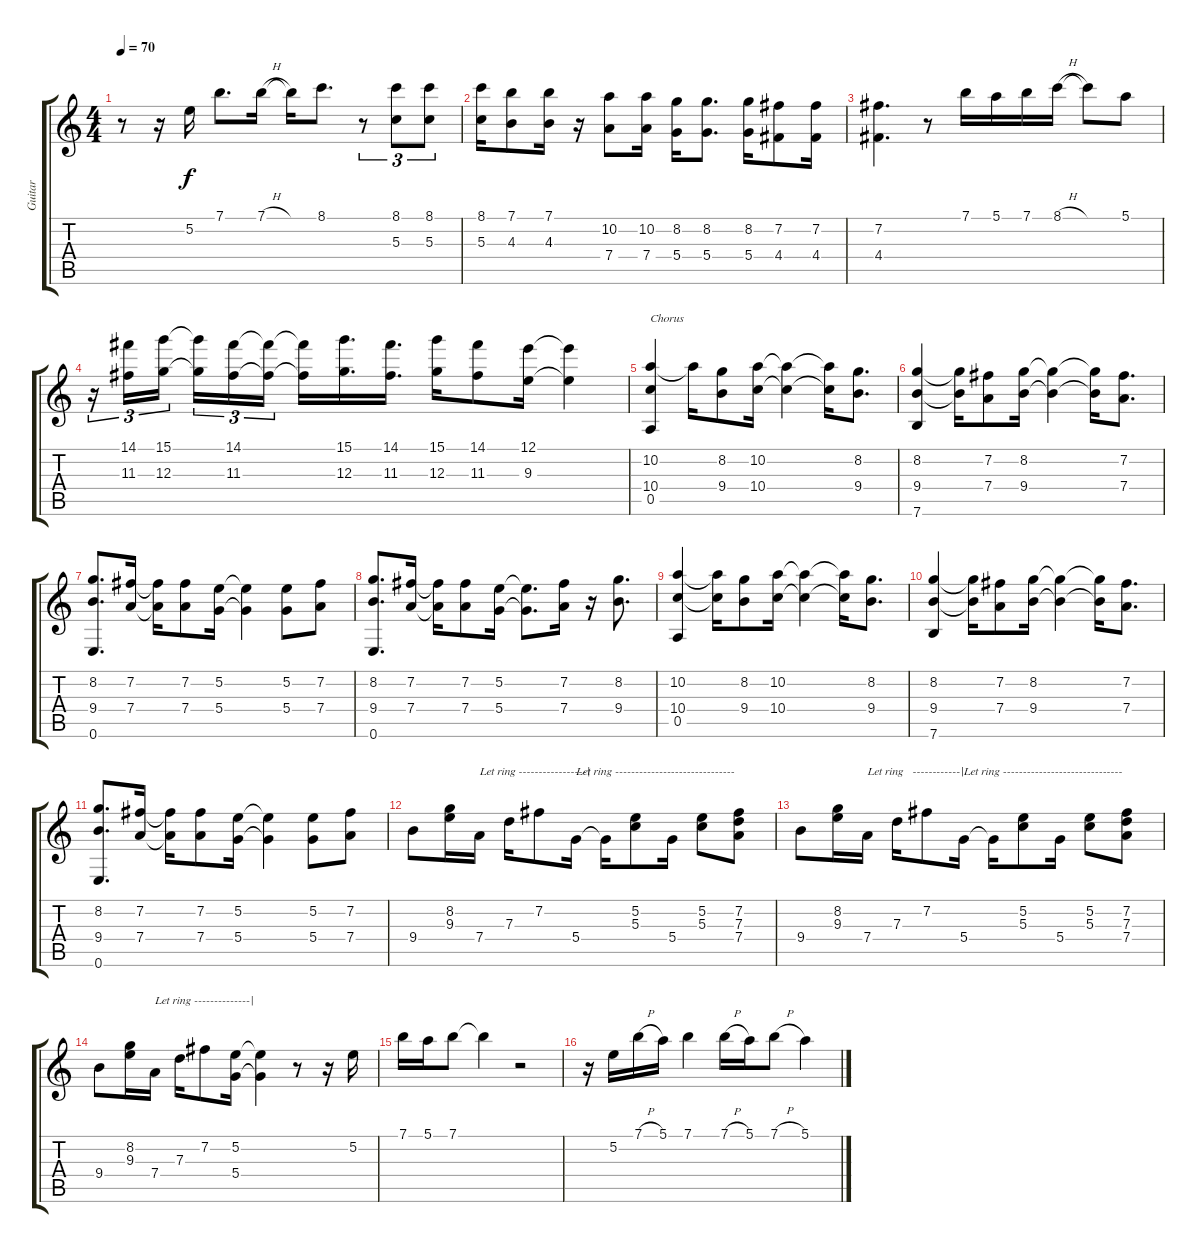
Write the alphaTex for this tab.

\track ("Guitar" "Guitar") {instrument acousticguitarnylon}
\staff {score tabs}
\tuning (E4 B3 G3 D3 A2 E2) {hide}
\ts (4 4)
\tempo 70
\clef g2
\ks c
r.8{dy f} r.16 5.2.16 7.1.8{d} 7.1{h}.16 7.1{t}.16 8.1.8{d} r.8{tu (3 2)} (8.1 5.3).8{tu (3 2)} (8.1 5.3).8{tu (3 2)} |
(8.1 5.3).16 (7.1 4.3).8 (7.1 4.3).16 r.16 (10.2 7.4).8 (10.2 7.4).16 (8.2 5.4).16 (8.2 5.4).8{d} (8.2 5.4).16 (7.2 4.4).8 (7.2 4.4).16 |
(7.2 4.4).4{d} r.8 7.1.16 5.1.16 7.1.16 8.1{h}.16 8.1{t}.8 5.1.8 |
r.16{tu (3 2)} (14.1 11.3).16{tu (3 2)} (15.1 12.3).16{tu (3 2)} (15.1{t} 12.3{t}).16{tu (3 2)} (14.1 11.3).16{tu (3 2)} (14.1{t} 11.3{t}).16{tu (3 2)} (14.1{t} 11.3{t}).16 (15.1 12.3).16{d} (14.1 11.3).16{d} (15.1 12.3).16 (14.1 11.3).8 (12.1 9.3).16 (12.1{t} 9.3{t}).4 |
(10.2 10.4 0.5).4{txt "Chorus"} 10.2{t}.16 (8.2 9.4).8 (10.2 10.4).16 (10.2{t} 10.4{t}).4 (10.2{t} 10.4{t}).16 (8.2 9.4).8{d} |
(8.2 9.4 7.6).4 (8.2{t} 9.4{t}).16 (7.2 7.4).8 (8.2 9.4).16 (8.2{t} 9.4{t}).4 (8.2{t} 9.4{t}).16 (7.2 7.4).8{d} |
(8.2 9.4 0.6).8{d} (7.2 7.4).16 (7.2{t} 7.4{t}).16 (7.2 7.4).8 (5.2 5.4).16 (5.2{t} 5.4{t}).4 (5.2 5.4).8 (7.2 7.4).8 |
(8.2 9.4 0.6).8{d} (7.2 7.4).16 (7.2{t} 7.4{t}).16 (7.2 7.4).8 (5.2 5.4).16 (5.2{t} 5.4{t}).8{d} (7.2 7.4).16 r.16 (8.2 9.4).8{d} |
(10.2 10.4 0.5).4 (10.2{t} 10.4{t}).16 (8.2 9.4).8 (10.2 10.4).16 (10.2{t} 10.4{t}).4 (10.2{t} 10.4{t}).16 (8.2 9.4).8{d} |
(8.2 9.4 7.6).4 (8.2{t} 9.4{t}).16 (7.2 7.4).8 (8.2 9.4).16 (8.2{t} 9.4{t}).4 (8.2{t} 9.4{t}).16 (7.2 7.4).8{d} |
(8.2 9.4 0.6).8{d} (7.2 7.4).16 (7.2{t} 7.4{t}).16 (7.2 7.4).8 (5.2 5.4).16 (5.2{t} 5.4{t}).4 (5.2 5.4).8 (7.2 7.4).8 |
9.4.8 (8.2 9.3).16 7.4.16{txt "Let ring -----------------|"} 7.3.16 7.2.8 5.4.16{txt "Let ring ------------------------------"} 5.4{t}.16 (5.2 5.3).8 5.4.16 (5.2 5.3).8 (7.2 7.3 7.4).8 |
9.4.8 (8.2 9.3).16 7.4.16{txt "Let ring   ------------|"} 7.3.16 7.2.8 5.4.16{txt "Let ring ------------------------------"} 5.4{t}.16 (5.2 5.3).8 5.4.16 (5.2 5.3).8 (7.2 7.3 7.4).8 |
9.4.8 (8.2 9.3).16 7.4.16{txt "Let ring --------------|"} 7.3.16 7.2.8 (5.2 5.4).16 (5.2{t} 5.4{t}).4 r.8 r.16 5.2.16 |
7.1.16 5.1.16 7.1.8 7.1{t}.4 r.2 |
r.16 5.2.16 7.1{h}.16 5.1.16 7.1.4 7.1{h}.16 5.1.16 7.1{h}.8 5.1.4
